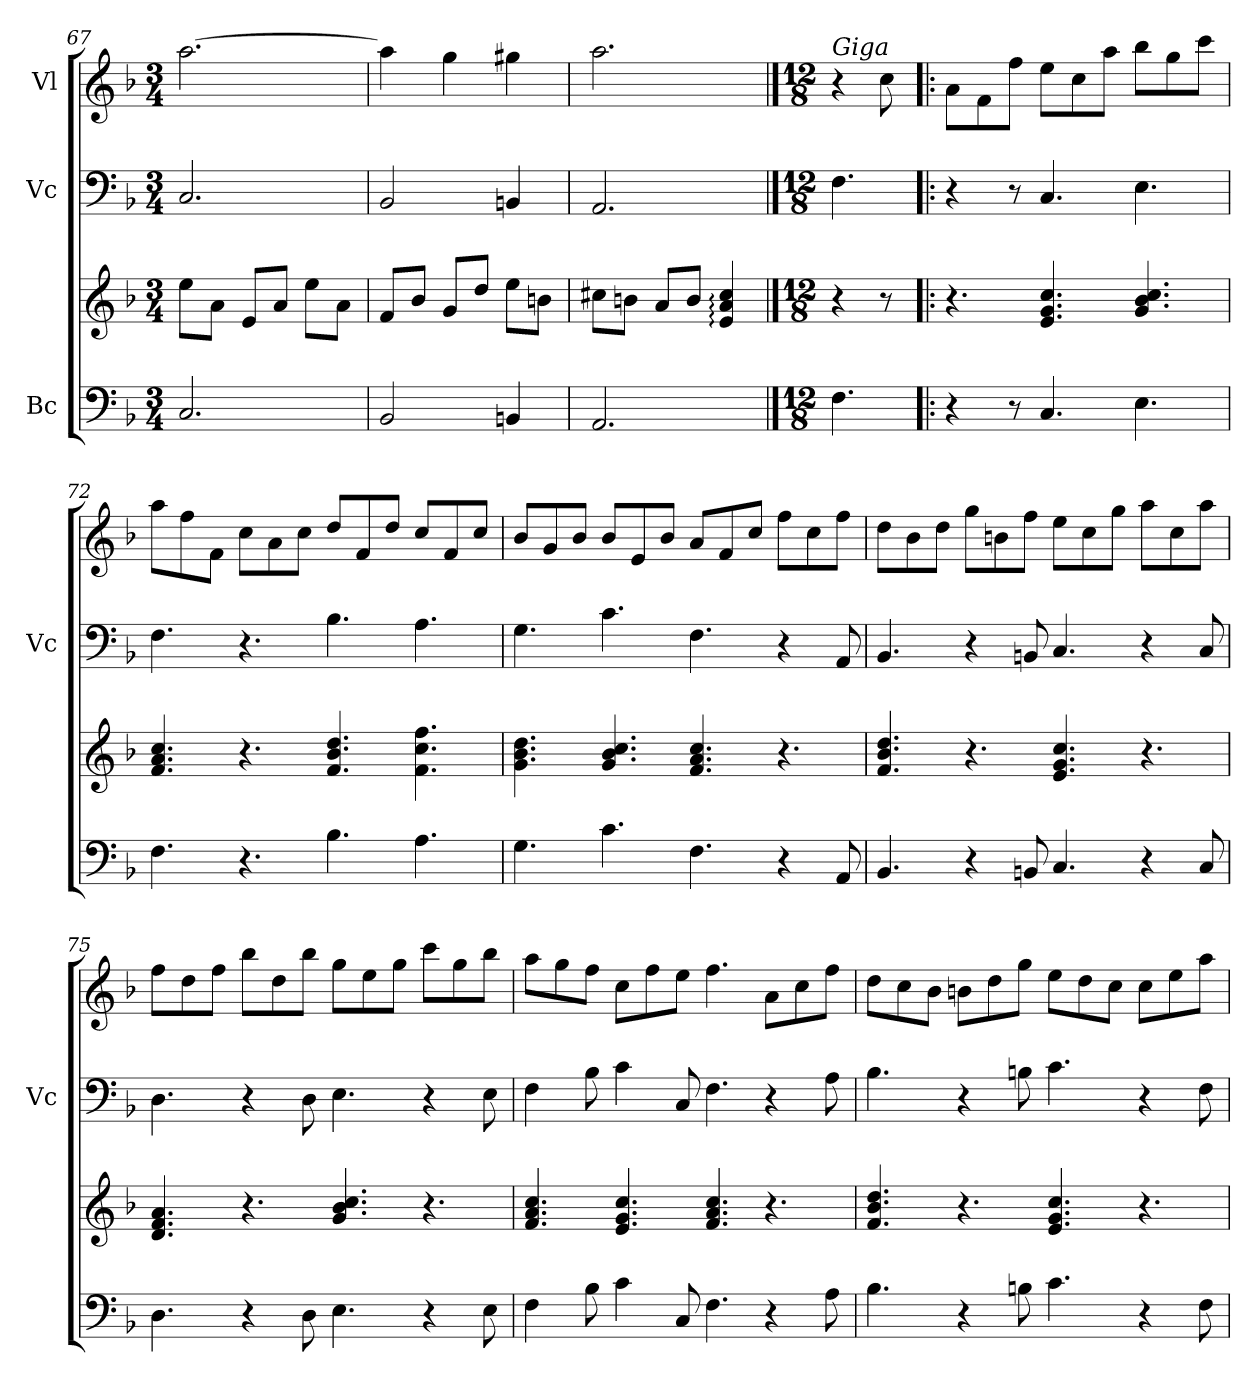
**kern	**kern	**kern	**kern
*part3	*part3	*part2	*part1
*staff4	*staff3	*staff2	*staff1
*I"Bc	*	*I"Vc	*I"Vl
*	*	*I'Vc	*
*clefF4	*clefG2	*clefF4	*clefG2
*k[b-]	*k[b-]	*k[b-]	*k[b-]
*M3/4	*M3/4	*M3/4	*M3/4
=67	=67	=67	=67
2.C/	8ee\L	2.C/	[2.aa\
.	8a\J	.	.
.	8e/L	.	.
.	8a/J	.	.
.	8ee\L	.	.
.	8a\J	.	.
=68	=68	=68	=68
2BB-/	8f/L	2BB-/	4aa\]
.	8b-/J	.	.
.	8g/L	.	4gg\
.	8dd/J	.	.
4BBn/	8ee\L	4BBn/	4gg#X\
.	8bn\J	.	.
=69	=69	=69	=69
2.AA/	8cc#X\L	2.AA/	2.aa\
.	8bn\J	.	.
.	8a/L	.	.
.	8b/J	.	.
.	4e/: 4a/: 4cc#/:	.	.
!!LO:LB:g=z
==70	==70	==70	==70
*M12/8	*M12/8	*M12/8	*M12/8
*	*	*	*MM150
!	!	!	!LO:TX:a:i:t=Giga
4.F\	4r	4.F\	4r
.	8r	.	8cc\
=71!|:	=71!|:	=71!|:	=71!|:
4r	4.r	4r	8a\L
.	.	.	8f\
8r	.	8r	8ff\J
4.C/	4.e/ 4.g/ 4.cc/	4.C/	8ee\L
.	.	.	8cc\
.	.	.	8aa\J
4.E\	4.g/ 4.b-/ 4.cc/	4.E\	8bb-\L
.	.	.	8gg\
.	.	.	8ccc\J
=72	=72	=72	=72
4.F\	4.f/ 4.a/ 4.cc/	4.F\	8aa\L
.	.	.	8ff\
.	.	.	8f\J
4.r	4.r	4.r	8cc\L
.	.	.	8a\
.	.	.	8cc\J
4.B-\	4.f/ 4.b-/ 4.dd/	4.B-\	8dd/L
.	.	.	8f/
.	.	.	8dd/J
4.A\	4.f\ 4.cc\ 4.ff\	4.A\	8cc/L
.	.	.	8f/
.	.	.	8cc/J
=73	=73	=73	=73
4.G\	4.g\ 4.b-\ 4.dd\	4.G\	8b-/L
.	.	.	8g/
.	.	.	8b-/J
4.c\	4.g/ 4.b-/ 4.cc/	4.c\	8b-/L
.	.	.	8e/
.	.	.	8b-/J
4.F\	4.f/ 4.a/ 4.cc/	4.F\	8a/L
.	.	.	8f/
.	.	.	8cc/J
4r	4.r	4r	8ff\L
.	.	.	8cc\
8AA/	.	8AA/	8ff\J
!!LO:LB:g=z
=74	=74	=74	=74
4.BB-/	4.f/ 4.b-/ 4.dd/	4.BB-/	8dd\L
.	.	.	8b-\
.	.	.	8dd\J
4r	4.r	4r	8gg\L
.	.	.	8bn\
8BBn/	.	8BBn/	8ff\J
4.C/	4.e/ 4.g/ 4.cc/	4.C/	8ee\L
.	.	.	8cc\
.	.	.	8gg\J
4r	4.r	4r	8aa\L
.	.	.	8cc\
8C/	.	8C/	8aa\J
=75	=75	=75	=75
4.D\	4.d/ 4.f/ 4.a/	4.D\	8ff\L
.	.	.	8dd\
.	.	.	8ff\J
4r	4.r	4r	8bb-\L
.	.	.	8dd\
8D\	.	8D\	8bb-\J
4.E\	4.g/ 4.b-/ 4.cc/	4.E\	8gg\L
.	.	.	8ee\
.	.	.	8gg\J
4r	4.r	4r	8ccc\L
.	.	.	8gg\
8E\	.	8E\	8bb-\J
=76	=76	=76	=76
4F\	4.f/ 4.a/ 4.cc/	4F\	8aa\L
.	.	.	8gg\
8B-\	.	8B-\	8ff\J
4c\	4.e/ 4.g/ 4.cc/	4c\	8cc\L
.	.	.	8ff\
8C/	.	8C/	8ee\J
4.F\	4.f/ 4.a/ 4.cc/	4.F\	4.ff\
4r	4.r	4r	8a\L
.	.	.	8cc\
8A\	.	8A\	8ff\J
=77	=77	=77	=77
4.B-\	4.f/ 4.b-/ 4.dd/	4.B-\	8dd\L
.	.	.	8cc\
.	.	.	8b-\J
4r	4.r	4r	8bn\L
.	.	.	8dd\
8Bn\	.	8Bn\	8gg\J
4.c\	4.e/ 4.g/ 4.cc/	4.c\	8ee\L
.	.	.	8dd\
.	.	.	8cc\J
4r	4.r	4r	8cc\L
.	.	.	8ee\
8F\	.	8F\	8aa\J
=	=	=	=
*-	*-	*-	*-
